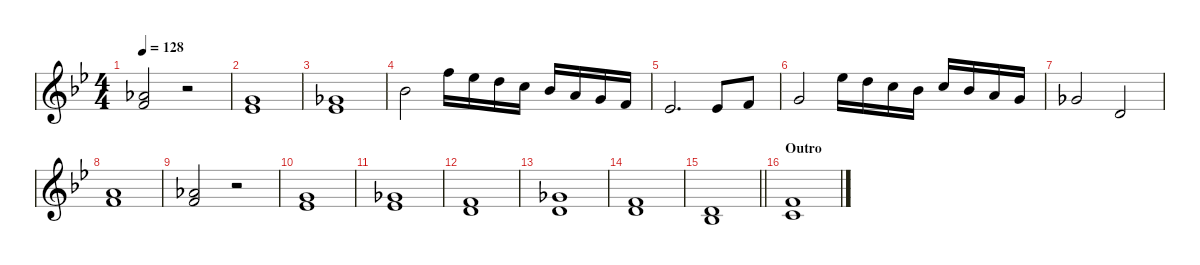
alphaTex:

\defaultSystemsLayout 4
\hideDynamics
\bracketExtendMode nobrackets
\singleTrackTrackNamePolicy hidden
\multiTrackTrackNamePolicy hidden
\firstSystemTrackNameMode fullname
\firstSystemTrackNameOrientation horizontal
\otherSystemsTrackNameOrientation horizontal
\track ("Strings1" "vln.") {instrument stringensemble1}
\staff {score}
\tuning (E4 B3 G3 D3 A2 E2 B1)
\ts (4 4)
\tempo 128
\clef g2
\ks bb
(13.3{acc b} 15.4{acc forcenatural}).2{dy f beam Up} r.2{beam Up} |
(12.3{acc forcenatural} 13.4{acc b}).1{beam Up} |
(16.4{acc b} 18.5{acc b}).1{beam Up} |
15.3{acc b}.2{beam Down} 13.1{acc forcenatural}.16{beam Down} 16.2{acc b}.16{beam Down} 15.2{acc forcenatural}.16{beam Down} 13.2{acc forcenatural}.16{beam Down} 15.3{acc b}.16{beam Up} 14.3{acc forcenatural}.16{beam Up} 12.3{acc forcenatural}.16{beam Up} 15.4{acc forcenatural}.16{beam Up} |
13.4{acc b}.2{d beam Up} 13.4{acc b}.8{beam Up} 15.4{acc forcenatural}.8{beam Up} |
12.3{acc forcenatural}.2{beam Up} 16.2{acc b}.16{beam Down} 15.2{acc forcenatural}.16{beam Down} 13.2{acc forcenatural}.16{beam Down} 15.3{acc b}.16{beam Down} 13.2{acc forcenatural}.16{beam Up} 15.3{acc b}.16{beam Up} 14.3{acc forcenatural}.16{beam Up} 12.3{acc forcenatural}.16{beam Up} |
16.4{acc b}.2{beam Up} 12.4{acc forcenatural}.2{beam Up} |
(14.3{acc forcenatural} 15.4{acc forcenatural}).1{beam Up} |
(13.3{acc b} 15.4{acc forcenatural}).2{beam Up} r.2{beam Up} |
(12.3{acc forcenatural} 13.4{acc b}).1{beam Up} |
(16.4{acc b} 18.5{acc b}).1{beam Up} |
(15.4{acc forcenatural} 17.5{acc forcenatural}).1{beam Up} |
(16.4{acc b} 17.5{acc forcenatural}).1{beam Up} |
(15.4{acc forcenatural} 17.5{acc forcenatural}).1{beam Up} |
\barLineRight lightlight
(12.4{acc forcenatural} 13.5{acc b}).1{beam Up} |
\section ("" "Outro")
(15.4{acc forcenatural} 15.5{acc forcenatural}).1{beam Up}
